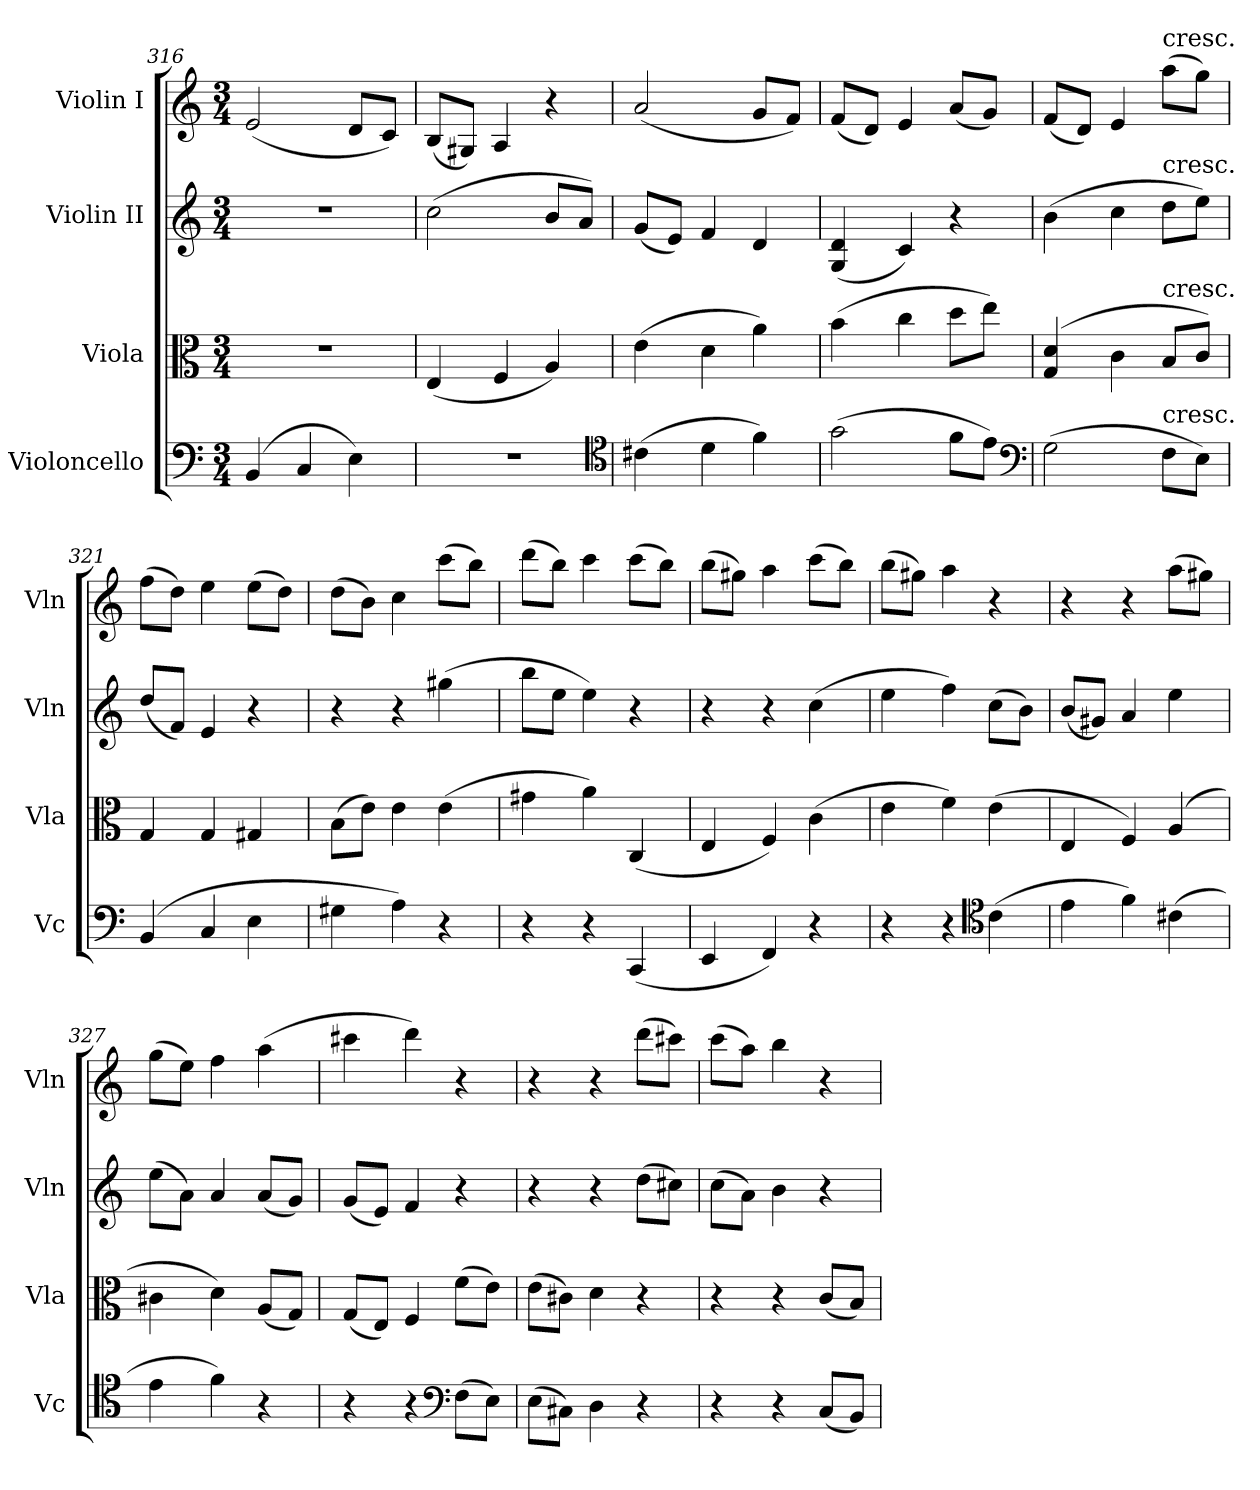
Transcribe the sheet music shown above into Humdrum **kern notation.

**kern	**kern	**kern	**kern
*part4	*part3	*part2	*part1
*staff4	*staff3	*staff2	*staff1
*I"Violoncello	*I"Viola	*I"Violin II	*I"Violin I
*I'Vc	*I'Vla	*I'Vln	*I'Vln
*clefF4	*clefC3	*clefG2	*clefG2
*k[]	*k[]	*k[]	*k[]
*C:	*C:	*C:	*C:
*M3/4	*M3/4	*M3/4	*M3/4
=316	=316	=316	=316
(4BB	2.r	2.r	(2e
4C	.	.	.
4E)	.	.	8d/L
.	.	.	8c/J)
=317	=317	=317	=317
2.r	(4E	(2cc	(8B/L
.	.	.	8G#X/J)
.	4F	.	4A
.	4A)	8b/L	4r
.	.	8a/J)	.
*clefC4	*	*	*
=318	=318	=318	=318
(4c#X	(4e	(8g/L	(2a
.	.	8e/J)	.
4d	4d	4f	.
4f)	4a)	4d	8g/L
.	.	.	8f/J)
=319	=319	=319	=319
(2g	(4b	(4G 4d	(8f/L
.	.	.	8d/J)
.	4cc	4c)	4e
8f\L	8dd\L	4r	(8a/L
8e\J)	8ee\J)	.	8g/J)
*clefF4	*	*	*
=320	=320	=320	=320
(2G	(4G 4d	(4b	(8f/L
.	.	.	8d/J)
.	4c	4cc	4e
!	!	!	!LO:TX:a:t=cresc.
!	!	!LO:TX:a:t=cresc.	!
!	!LO:TX:a:t=cresc.	!	!
!LO:TX:a:t=cresc.	!	!	!
8F\L	8B/L	8dd\L	(8aa\L
8E\J)	8c/J)	8ee\J)	8gg\J)
=321	=321	=321	=321
(4BB	4G	(8dd/L	(8ff\L
.	.	8f/J)	8dd\J)
4C	4G	4e	4ee
4E	4G#X	4r	(8ee\L
.	.	.	8dd\J)
=322	=322	=322	=322
4G#X	(8B\L	4r	(8dd\L
.	8e\J)	.	8b\J)
4A)	4e	4r	4cc
4r	(4e	(4gg#X	(8ccc\L
.	.	.	8bb\J)
=323	=323	=323	=323
4r	4g#X	8bb\L	(8ddd\L
.	.	8ee\J	8bb\J)
4r	4a)	4ee)	4ccc
(4CC	(4C	4r	(8ccc\L
.	.	.	8bb\J)
=324	=324	=324	=324
4EE	4E	4r	(8bb\L
.	.	.	8gg#X\J)
4FF)	4F)	4r	4aa
4r	(4c	(4cc	(8ccc\L
.	.	.	8bb\J)
=325	=325	=325	=325
4r	4e	4ee	(8bb\L
.	.	.	8gg#X\J)
4r	4f)	4ff)	4aa
*clefC4	*	*	*
(4c	(4e	(8cc\L	4r
.	.	8b\J)	.
=326	=326	=326	=326
4e	4E	(8b/L	4r
.	.	8g#X/J)	.
4f)	4F)	4a	4r
(4c#X	(4A	4ee	(8aa\L
.	.	.	8gg#X\J)
=327	=327	=327	=327
4e	4c#X	(8ee\L	(8gg\L
.	.	8a\J)	8ee\J)
4f)	4d)	4a	4ff
4r	(8A/L	(8a/L	(4aa
.	8G/J)	8g/J)	.
=328	=328	=328	=328
4r	(8G/L	(8g/L	4ccc#X
.	8E/J)	8e/J)	.
4r	4F	4f	4ddd)
*clefF4	*	*	*
(8F\L	(8f\L	4r	4r
8E\J)	8e\J)	.	.
=329	=329	=329	=329
(8E\L	(8e\L	4r	4r
8C#X\J)	8c#X\J)	.	.
4D	4d	4r	4r
4r	4r	(8dd\L	(8ddd\L
.	.	8cc#X\J)	8ccc#X\J)
=330	=330	=330	=330
4r	4r	(8cc\L	(8ccc\L
.	.	8a\J)	8aa\J)
4r	4r	4b	4bb
(8C/L	(8c/L	4r	4r
8BB/J)	8B/J)	.	.
=	=	=	=
*-	*-	*-	*-
